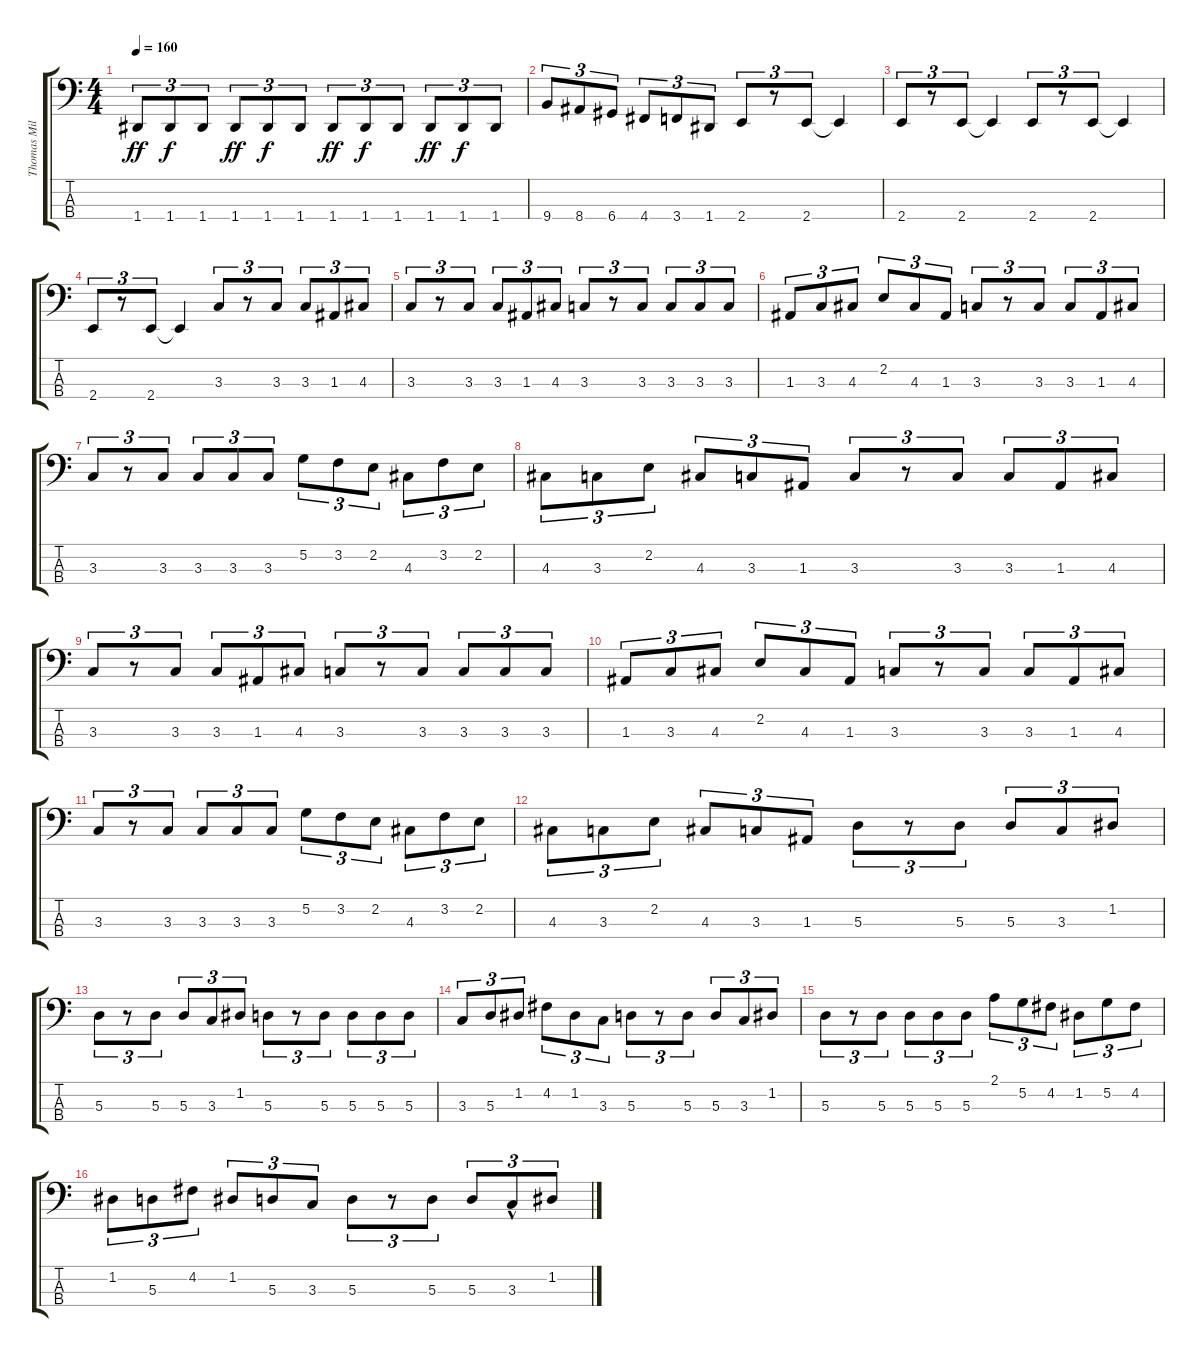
\track ("Thomas Miller (Bass)" "Thomas Mil") {instrument electricbassfinger}
\staff {score tabs}
\tuning (G2 D2 A1 D1) {hide}
\ts (4 4)
\tempo 160
\clef f4
\ks c
1.4.8{tu (3 2) dy ff} 1.4.8{tu (3 2) dy f} 1.4.8{tu (3 2)} 1.4.8{tu (3 2) dy ff} 1.4.8{tu (3 2) dy f} 1.4.8{tu (3 2)} 1.4.8{tu (3 2) dy ff} 1.4.8{tu (3 2) dy f} 1.4.8{tu (3 2)} 1.4.8{tu (3 2) dy ff} 1.4.8{tu (3 2) dy f} 1.4.8{tu (3 2)} |
9.4.8{tu (3 2)} 8.4.8{tu (3 2)} 6.4.8{tu (3 2)} 4.4.8{tu (3 2)} 3.4.8{tu (3 2)} 1.4.8{tu (3 2)} 2.4.8{tu (3 2)} r.8{tu (3 2)} 2.4.8{tu (3 2)} 2.4{t}.4 |
2.4.8{tu (3 2)} r.8{tu (3 2)} 2.4.8{tu (3 2)} 2.4{t}.4 2.4.8{tu (3 2)} r.8{tu (3 2)} 2.4.8{tu (3 2)} 2.4{t}.4 |
2.4.8{tu (3 2)} r.8{tu (3 2)} 2.4.8{tu (3 2)} 2.4{t}.4 3.3.8{tu (3 2)} r.8{tu (3 2)} 3.3.8{tu (3 2)} 3.3.8{tu (3 2)} 1.3.8{tu (3 2)} 4.3.8{tu (3 2)} |
3.3.8{tu (3 2)} r.8{tu (3 2)} 3.3.8{tu (3 2)} 3.3.8{tu (3 2)} 1.3.8{tu (3 2)} 4.3.8{tu (3 2)} 3.3.8{tu (3 2)} r.8{tu (3 2)} 3.3.8{tu (3 2)} 3.3.8{tu (3 2)} 3.3.8{tu (3 2)} 3.3.8{tu (3 2)} |
1.3.8{tu (3 2)} 3.3.8{tu (3 2)} 4.3.8{tu (3 2)} 2.2.8{tu (3 2)} 4.3.8{tu (3 2)} 1.3.8{tu (3 2)} 3.3.8{tu (3 2)} r.8{tu (3 2)} 3.3.8{tu (3 2)} 3.3.8{tu (3 2)} 1.3.8{tu (3 2)} 4.3.8{tu (3 2)} |
3.3.8{tu (3 2)} r.8{tu (3 2)} 3.3.8{tu (3 2)} 3.3.8{tu (3 2)} 3.3.8{tu (3 2)} 3.3.8{tu (3 2)} 5.2.8{tu (3 2)} 3.2.8{tu (3 2)} 2.2.8{tu (3 2)} 4.3.8{tu (3 2)} 3.2.8{tu (3 2)} 2.2.8{tu (3 2)} |
4.3.8{tu (3 2)} 3.3.8{tu (3 2)} 2.2.8{tu (3 2)} 4.3.8{tu (3 2)} 3.3.8{tu (3 2)} 1.3.8{tu (3 2)} 3.3.8{tu (3 2)} r.8{tu (3 2)} 3.3.8{tu (3 2)} 3.3.8{tu (3 2)} 1.3.8{tu (3 2)} 4.3.8{tu (3 2)} |
3.3.8{tu (3 2)} r.8{tu (3 2)} 3.3.8{tu (3 2)} 3.3.8{tu (3 2)} 1.3.8{tu (3 2)} 4.3.8{tu (3 2)} 3.3.8{tu (3 2)} r.8{tu (3 2)} 3.3.8{tu (3 2)} 3.3.8{tu (3 2)} 3.3.8{tu (3 2)} 3.3.8{tu (3 2)} |
1.3.8{tu (3 2)} 3.3.8{tu (3 2)} 4.3.8{tu (3 2)} 2.2.8{tu (3 2)} 4.3.8{tu (3 2)} 1.3.8{tu (3 2)} 3.3.8{tu (3 2)} r.8{tu (3 2)} 3.3.8{tu (3 2)} 3.3.8{tu (3 2)} 1.3.8{tu (3 2)} 4.3.8{tu (3 2)} |
3.3.8{tu (3 2)} r.8{tu (3 2)} 3.3.8{tu (3 2)} 3.3.8{tu (3 2)} 3.3.8{tu (3 2)} 3.3.8{tu (3 2)} 5.2.8{tu (3 2)} 3.2.8{tu (3 2)} 2.2.8{tu (3 2)} 4.3.8{tu (3 2)} 3.2.8{tu (3 2)} 2.2.8{tu (3 2)} |
4.3.8{tu (3 2)} 3.3.8{tu (3 2)} 2.2.8{tu (3 2)} 4.3.8{tu (3 2)} 3.3.8{tu (3 2)} 1.3.8{tu (3 2)} 5.3.8{tu (3 2)} r.8{tu (3 2)} 5.3.8{tu (3 2)} 5.3.8{tu (3 2)} 3.3.8{tu (3 2)} 1.2.8{tu (3 2)} |
5.3.8{tu (3 2)} r.8{tu (3 2)} 5.3.8{tu (3 2)} 5.3.8{tu (3 2)} 3.3.8{tu (3 2)} 1.2.8{tu (3 2)} 5.3.8{tu (3 2)} r.8{tu (3 2)} 5.3.8{tu (3 2)} 5.3.8{tu (3 2)} 5.3.8{tu (3 2)} 5.3.8{tu (3 2)} |
3.3.8{tu (3 2)} 5.3.8{tu (3 2)} 1.2.8{tu (3 2)} 4.2.8{tu (3 2)} 1.2.8{tu (3 2)} 3.3.8{tu (3 2)} 5.3.8{tu (3 2)} r.8{tu (3 2)} 5.3.8{tu (3 2)} 5.3.8{tu (3 2)} 3.3.8{tu (3 2)} 1.2.8{tu (3 2)} |
5.3.8{tu (3 2)} r.8{tu (3 2)} 5.3.8{tu (3 2)} 5.3.8{tu (3 2)} 5.3.8{tu (3 2)} 5.3.8{tu (3 2)} 2.1.8{tu (3 2)} 5.2.8{tu (3 2)} 4.2.8{tu (3 2)} 1.2.8{tu (3 2)} 5.2.8{tu (3 2)} 4.2.8{tu (3 2)} |
1.2.8{tu (3 2)} 5.3.8{tu (3 2)} 4.2.8{tu (3 2)} 1.2.8{tu (3 2)} 5.3.8{tu (3 2)} 3.3.8{tu (3 2)} 5.3.8{tu (3 2)} r.8{tu (3 2)} 5.3.8{tu (3 2)} 5.3.8{tu (3 2)} 3.3{hac}.8{tu (3 2)} 1.2.8{tu (3 2)}
